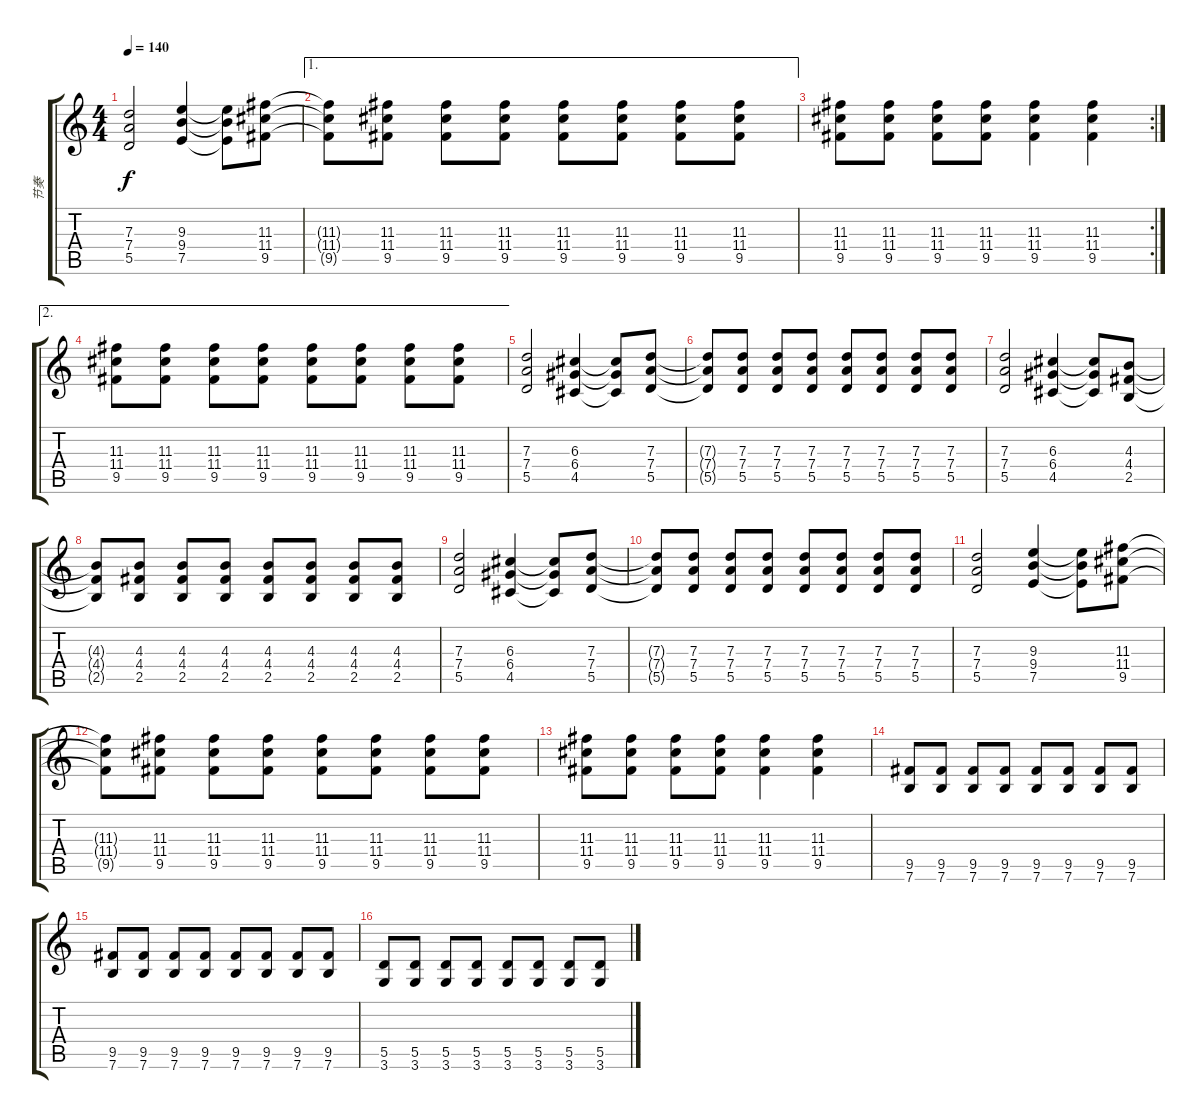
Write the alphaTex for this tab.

\track ("节奏" "节奏") {instrument overdrivenguitar}
\staff {score tabs}
\tuning (E4 B3 G3 D3 A2 E2) {hide}
\ts (4 4)
\tempo 140
\clef g2
\ks c
(7.3 7.4 5.5).2{dy f} (9.3 9.4 7.5).4 (9.3{t} 9.4{t} 7.5{t}).8 (11.3 11.4 9.5).8 |
\ae 1
(11.3{t} 11.4{t} 9.5{t}).8 (11.3 11.4 9.5).8 (11.3 11.4 9.5).8 (11.3 11.4 9.5).8 (11.3 11.4 9.5).8 (11.3 11.4 9.5).8 (11.3 11.4 9.5).8 (11.3 11.4 9.5).8 |
\rc 2
(11.3 11.4 9.5).8 (11.3 11.4 9.5).8 (11.3 11.4 9.5).8 (11.3 11.4 9.5).8 (11.3 11.4 9.5).4 (11.3 11.4 9.5).4 |
\ae 2
(11.3 11.4 9.5).8 (11.3 11.4 9.5).8 (11.3 11.4 9.5).8 (11.3 11.4 9.5).8 (11.3 11.4 9.5).8 (11.3 11.4 9.5).8 (11.3 11.4 9.5).8 (11.3 11.4 9.5).8 |
(7.3 7.4 5.5).2 (6.3 6.4 4.5).4 (6.3{t} 6.4{t} 4.5{t}).8 (7.3 7.4 5.5).8 |
(7.3{t} 7.4{t} 5.5{t}).8 (7.3 7.4 5.5).8 (7.3 7.4 5.5).8 (7.3 7.4 5.5).8 (7.3 7.4 5.5).8 (7.3 7.4 5.5).8 (7.3 7.4 5.5).8 (7.3 7.4 5.5).8 |
(7.3 7.4 5.5).2 (6.3 6.4 4.5).4 (6.3{t} 6.4{t} 4.5{t}).8 (4.3 4.4 2.5).8 |
(4.3{t} 4.4{t} 2.5{t}).8 (4.3 4.4 2.5).8 (4.3 4.4 2.5).8 (4.3 4.4 2.5).8 (4.3 4.4 2.5).8 (4.3 4.4 2.5).8 (4.3 4.4 2.5).8 (4.3 4.4 2.5).8 |
(7.3 7.4 5.5).2 (6.3 6.4 4.5).4 (6.3{t} 6.4{t} 4.5{t}).8 (7.3 7.4 5.5).8 |
(7.3{t} 7.4{t} 5.5{t}).8 (7.3 7.4 5.5).8 (7.3 7.4 5.5).8 (7.3 7.4 5.5).8 (7.3 7.4 5.5).8 (7.3 7.4 5.5).8 (7.3 7.4 5.5).8 (7.3 7.4 5.5).8 |
(7.3 7.4 5.5).2 (9.3 9.4 7.5).4 (9.3{t} 9.4{t} 7.5{t}).8 (11.3 11.4 9.5).8 |
(11.3{t} 11.4{t} 9.5{t}).8 (11.3 11.4 9.5).8 (11.3 11.4 9.5).8 (11.3 11.4 9.5).8 (11.3 11.4 9.5).8 (11.3 11.4 9.5).8 (11.3 11.4 9.5).8 (11.3 11.4 9.5).8 |
(11.3 11.4 9.5).8 (11.3 11.4 9.5).8 (11.3 11.4 9.5).8 (11.3 11.4 9.5).8 (11.3 11.4 9.5).4 (11.3 11.4 9.5).4 |
(9.5 7.6).8 (9.5 7.6).8 (9.5 7.6).8 (9.5 7.6).8 (9.5 7.6).8 (9.5 7.6).8 (9.5 7.6).8 (9.5 7.6).8 |
(9.5 7.6).8 (9.5 7.6).8 (9.5 7.6).8 (9.5 7.6).8 (9.5 7.6).8 (9.5 7.6).8 (9.5 7.6).8 (9.5 7.6).8 |
(5.5 3.6).8 (5.5 3.6).8 (5.5 3.6).8 (5.5 3.6).8 (5.5 3.6).8 (5.5 3.6).8 (5.5 3.6).8 (5.5 3.6).8
